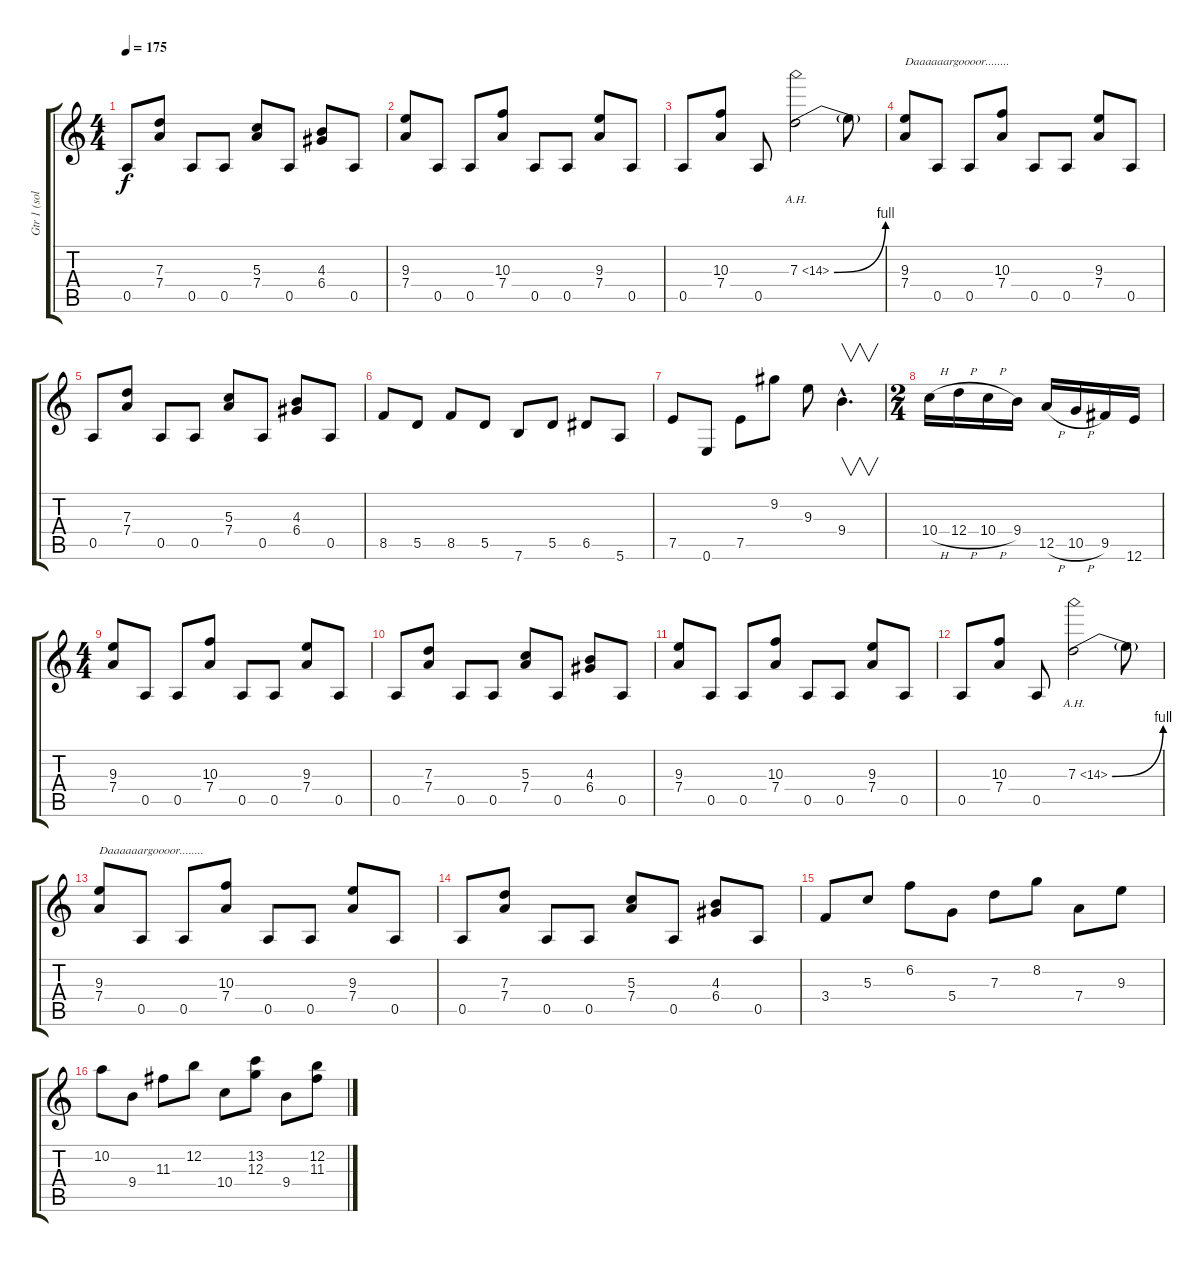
\track ("Gtr 1 (solos)" "Gtr 1 (sol") {instrument overdrivenguitar}
\staff {score tabs}
\tuning (E4 B3 G3 D3 A2 E2) {hide}
\ts (4 4)
\tempo 175
\clef g2
\ks c
0.5.8{dy f} (7.3 7.4).8 0.5.8 0.5.8 (5.3 7.4).8 0.5.8 (4.3 6.4).8 0.5.8 |
(9.3 7.4).8 0.5.8 0.5.8 (10.3 7.4).8 0.5.8 0.5.8 (9.3 7.4).8 0.5.8 |
0.5.8 (10.3 7.4).8 0.5.8 7.3{be (bend 0 0 60 4) ah 7}.2 7.3{t}.8 |
(9.3 7.4).8{txt "Daaaaaargoooor........"} 0.5.8 0.5.8 (10.3 7.4).8 0.5.8 0.5.8 (9.3 7.4).8 0.5.8 |
0.5.8 (7.3 7.4).8 0.5.8 0.5.8 (5.3 7.4).8 0.5.8 (4.3 6.4).8 0.5.8 |
8.5.8 5.5.8 8.5.8 5.5.8 7.6.8 5.5.8 6.5.8 5.6.8 |
7.5.8 0.6.8 7.5.8 9.2.8 9.3.8 9.4{hac}.4{v d} |
\ts (2 4)
10.4{h}.16 12.4{h}.16 10.4{h}.16 9.4.16 12.5{h}.16 10.5{h}.16 9.5.16 12.6.16 |
\ts (4 4)
(9.3 7.4).8 0.5.8 0.5.8 (10.3 7.4).8 0.5.8 0.5.8 (9.3 7.4).8 0.5.8 |
0.5.8 (7.3 7.4).8 0.5.8 0.5.8 (5.3 7.4).8 0.5.8 (4.3 6.4).8 0.5.8 |
(9.3 7.4).8 0.5.8 0.5.8 (10.3 7.4).8 0.5.8 0.5.8 (9.3 7.4).8 0.5.8 |
0.5.8 (10.3 7.4).8 0.5.8 7.3{be (bend 0 0 60 4) ah 7}.2 7.3{t}.8 |
(9.3 7.4).8{txt "Daaaaaargoooor........"} 0.5.8 0.5.8 (10.3 7.4).8 0.5.8 0.5.8 (9.3 7.4).8 0.5.8 |
0.5.8 (7.3 7.4).8 0.5.8 0.5.8 (5.3 7.4).8 0.5.8 (4.3 6.4).8 0.5.8 |
3.4.8 5.3.8 6.2.8 5.4.8 7.3.8 8.2.8 7.4.8 9.3.8 |
10.2.8 9.4.8 11.3.8 12.2.8 10.4.8 (13.2 12.3).8 9.4.8 (12.2 11.3).8
